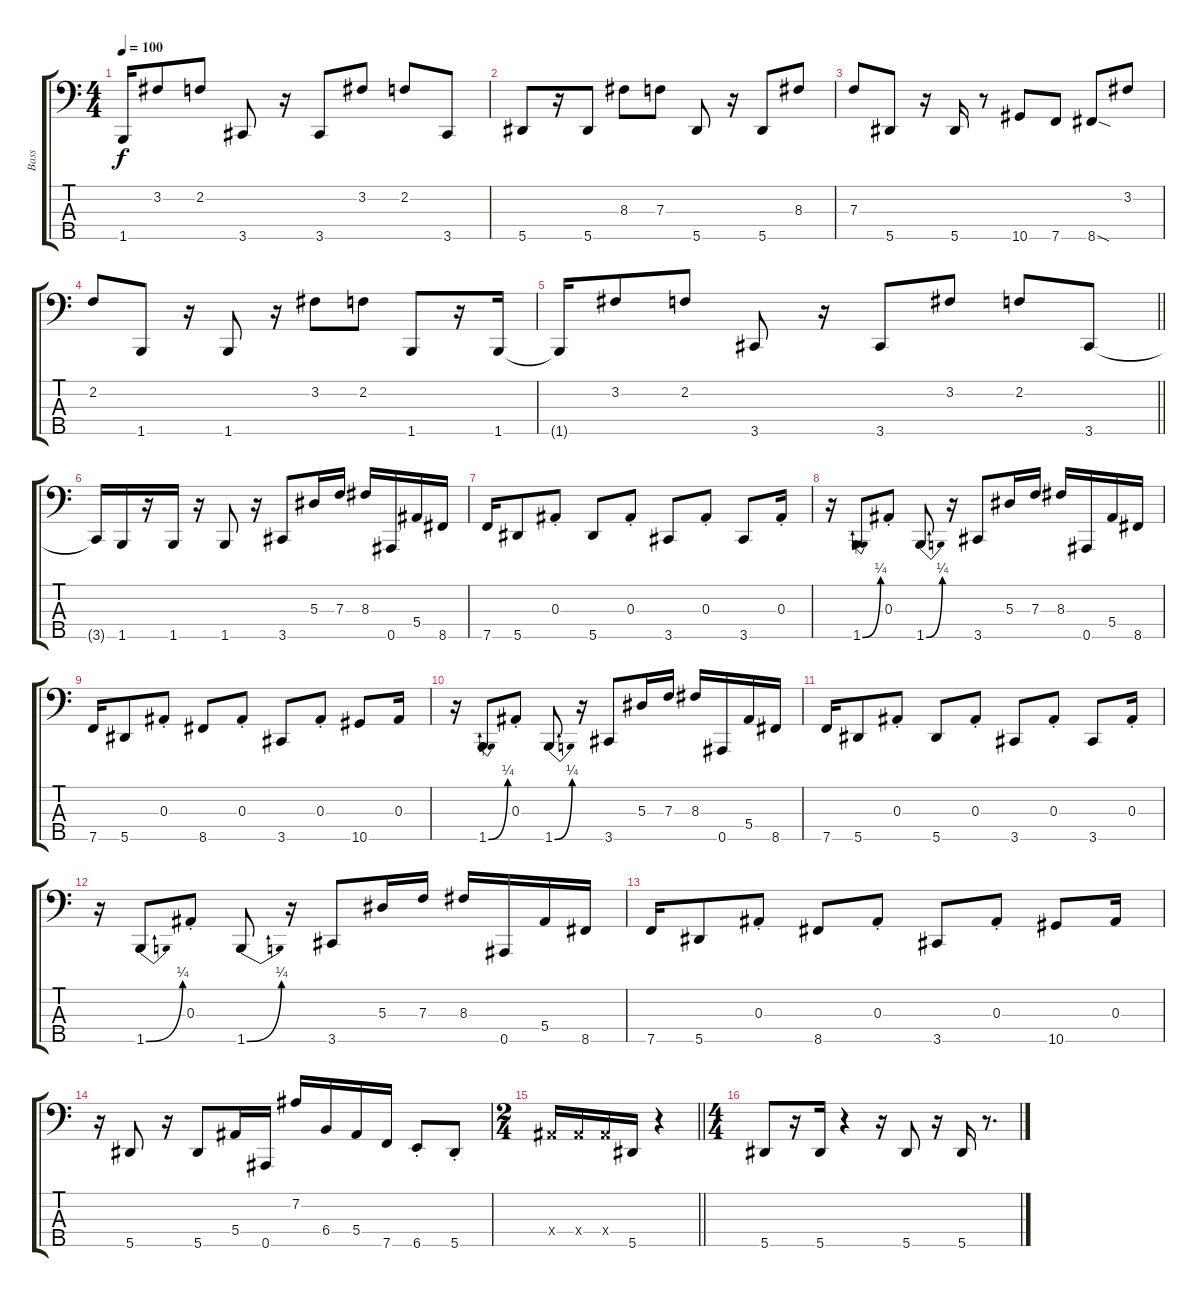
\track ("Bass" "Bass") {instrument electricbasspick}
\staff {score tabs}
\tuning (F2 Eb2 Bb1 F1 Bb0) {hide}
\ts (4 4)
\tempo 100
\clef f4
\ks c
1.5{t}.16{dy f} 3.2.8 2.2.8 3.5.8 r.16 3.5.8 3.2.8 2.2.8 3.5.8 |
5.5.8 r.16 5.5.8 8.3.8 7.3.8 5.5.8 r.16 5.5.8 8.3.8 |
7.3.8 5.5.8 r.16 5.5.16 r.8 10.5.8 7.5.8 8.5{sod}.8 3.2.8 |
2.2.8 1.5.8 r.16 1.5.8 r.16 3.2.8 2.2.8 1.5.8 r.16 1.5.16 |
\barLineRight lightlight
1.5{t}.16 3.2.8 2.2.8 3.5.8 r.16 3.5.8 3.2.8 2.2.8 3.5.8 |
\section ("" "")
3.5{t}.16 1.5.16 r.16 1.5.16 r.16 1.5.8 r.16 3.5.8 5.3.16 7.3.16 8.3.16 0.5.16 5.4.16 8.5.16 |
7.5.16 5.5.8 0.3{st}.8 5.5.8 0.3{st}.8 3.5.8 0.3{st}.8 3.5.8 0.3{st}.16 |
r.16 1.5{be (bend 0 0 60 1)}.8 0.3{st}.8 1.5{be (bend 0 0 60 1)}.8 r.16 3.5.8 5.3.16 7.3.16 8.3.16 0.5.16 5.4.16 8.5.16 |
7.5.16 5.5.8 0.3{st}.8 8.5.8 0.3{st}.8 3.5.8 0.3{st}.8 10.5.8 0.3.16 |
r.16 1.5{be (bend 0 0 60 1)}.8 0.3{st}.8 1.5{be (bend 0 0 60 1)}.8 r.16 3.5.8 5.3.16 7.3.16 8.3.16 0.5.16 5.4.16 8.5.16 |
7.5.16 5.5.8 0.3{st}.8 5.5.8 0.3{st}.8 3.5.8 0.3{st}.8 3.5.8 0.3{st}.16 |
r.16 1.5{be (bend 0 0 60 1)}.8 0.3{st}.8 1.5{be (bend 0 0 60 1)}.8 r.16 3.5.8 5.3.16 7.3.16 8.3.16 0.5.16 5.4.16 8.5.16 |
7.5.16 5.5.8 0.3{st}.8 8.5.8 0.3{st}.8 3.5.8 0.3{st}.8 10.5.8 0.3.16 |
r.16 5.5.8 r.16 5.5.8 5.4.16 0.5.16 7.2.16 6.4.16 5.4.16 7.5.16 6.5{st}.8 5.5{st}.8 |
\ts (2 4)
\barLineRight lightlight
5.4{x}.16 5.4{x}.16 5.4{x}.16 5.5.16 r.4 |
\ts (4 4)
\section ("" "")
5.5.8 r.16 5.5.16 r.4 r.16 5.5.8 r.16 5.5.16 r.8{d}
